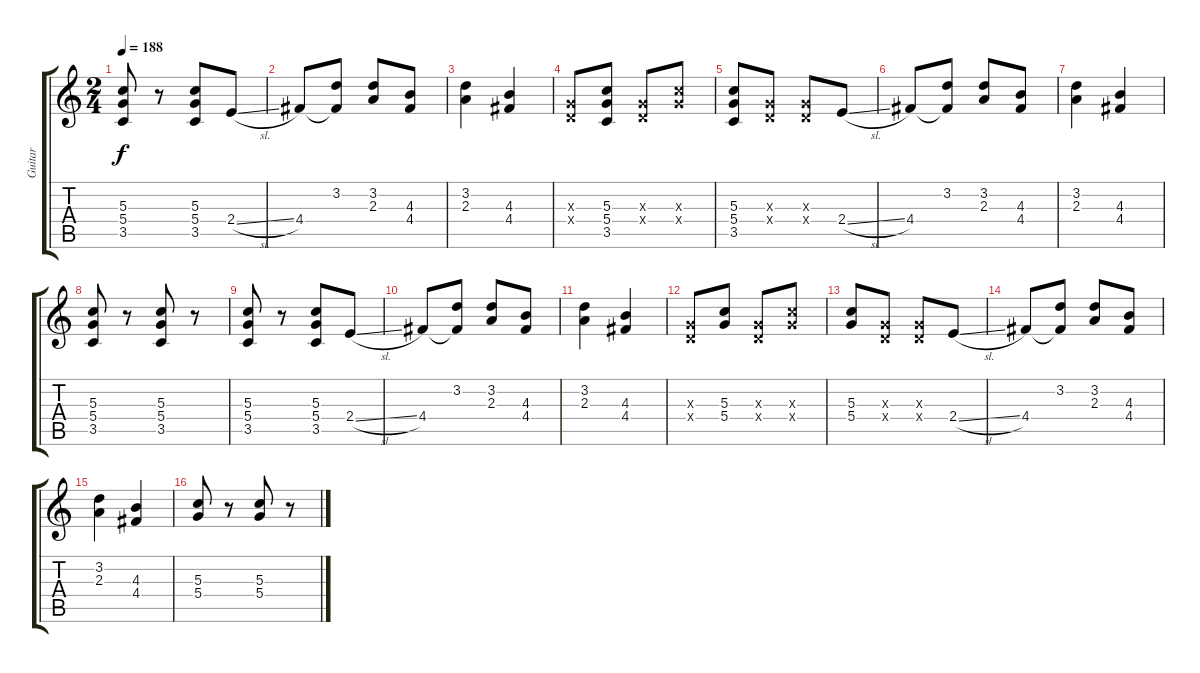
\track ("Guitar" "Guitar") {instrument overdrivenguitar}
\staff {score tabs}
\tuning (E4 B3 G3 D3 A2 E2) {hide}
\ts (2 4)
\tempo 188
\clef g2
\ks c
(5.3 5.4 3.5).8{dy f} r.8 (5.3 5.4 3.5).8 2.4{sl}.8{volume 10} |
4.4.8 (3.2 4.4{t}).8 (3.2 2.3).8 (4.3 4.4).8 |
(3.2 2.3).4 (4.3 4.4).4 |
(0.3{x} 0.4{x}).8 (5.3 5.4 3.5).8 (0.3{x} 0.4{x}).8 (5.3{x} 5.4{x}).8 |
(5.3 5.4 3.5).8 (0.3{x} 0.4{x}).8 (0.3{x} 0.4{x}).8 2.4{sl}.8{balance 8} |
4.4.8 (3.2 4.4{t}).8 (3.2 2.3).8 (4.3 4.4).8 |
(3.2 2.3).4 (4.3 4.4).4 |
(5.3 5.4 3.5).8 r.8 (5.3 5.4 3.5).8 r.8 |
(5.3 5.4 3.5).8 r.8 (5.3 5.4 3.5).8 2.4{sl}.8 |
4.4.8 (3.2 4.4{t}).8 (3.2 2.3).8 (4.3 4.4).8 |
(3.2 2.3).4 (4.3 4.4).4 |
(0.3{x} 0.4{x}).8 (5.3 5.4).8 (0.3{x} 0.4{x}).8 (5.3{x} 5.4{x}).8 |
(5.3 5.4).8 (0.3{x} 0.4{x}).8 (0.3{x} 0.4{x}).8 2.4{sl}.8 |
4.4.8 (3.2 4.4{t}).8 (3.2 2.3).8 (4.3 4.4).8 |
(3.2 2.3).4 (4.3 4.4).4 |
(5.3 5.4).8 r.8 (5.3 5.4).8 r.8
